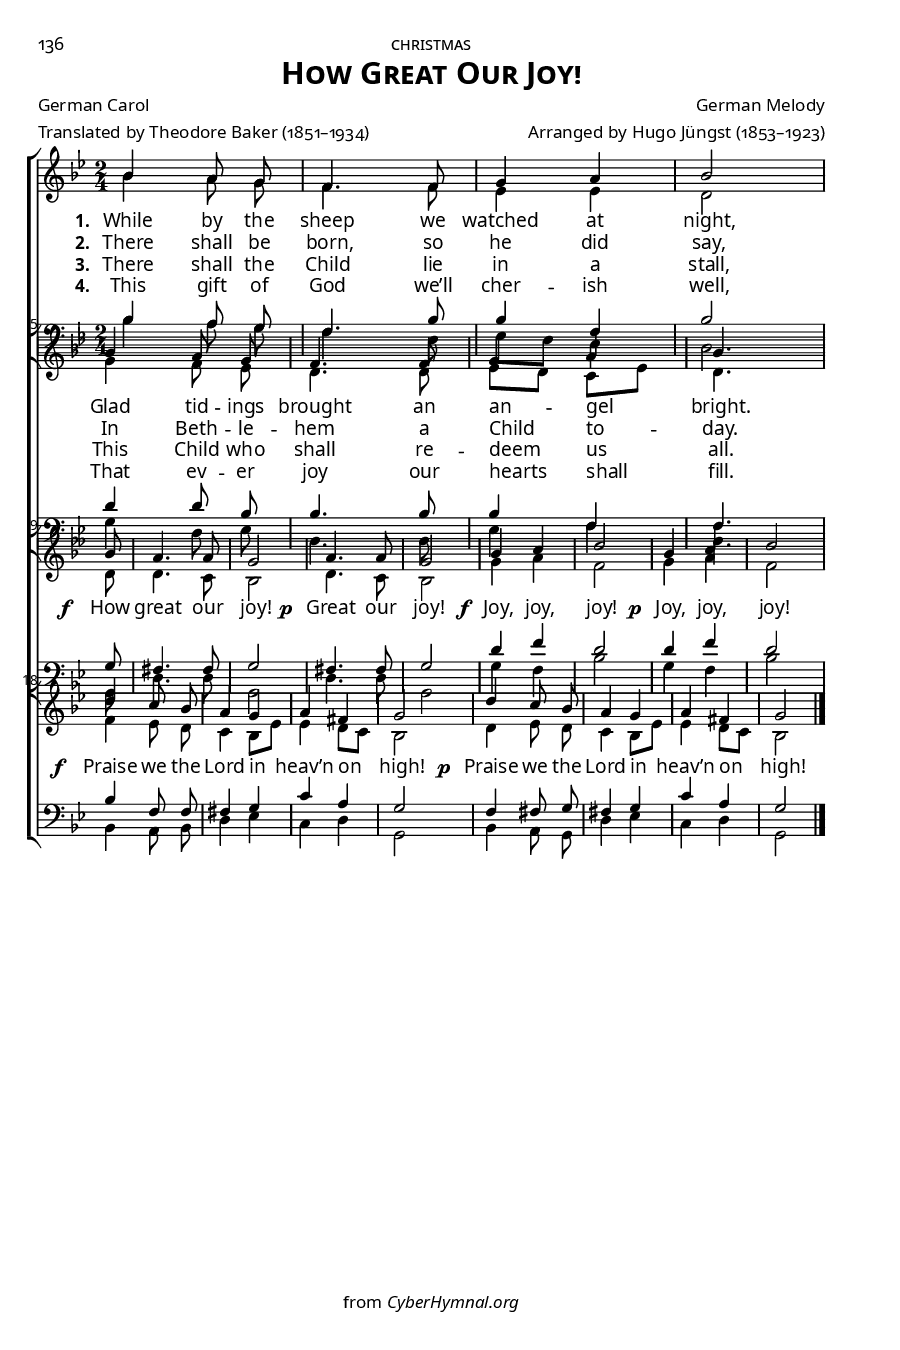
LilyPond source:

\version "2.14.2"
\include "util.ly"
\header {
    title = \markup{\override #'(font-name . "Garamond Premier Pro Semibold"){ \abs-fontsize #15 \smallCapsOldStyle"How Great Our Joy!"}}
    poet = \markup\oldStyleNum"German Carol"
    meter = \markup\oldStyleNum"Translated by Theodore Baker (1851–1934)"
    composer = \markup\oldStyleNum"German Melody"
    arranger = \markup\oldStyleNum"Arranged by Hugo Jüngst (1853–1923)"
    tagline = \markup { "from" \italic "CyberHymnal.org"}
  }\paper {
  print-all-headers = ##f
  paper-height = 9\in
  paper-width = 6\in
  indent = 0\in
  %system-system-spacing = #'((basic-distance . 10) (padding . 0))
  system-system-spacing =
    #'((basic-distance . 0)
       (minimum-distance . 0)
       (padding . -5)
       (stretchability . 100))
  score-markup-spacing =
    #'((basic-distance . 0)
       (minimum-distance . 0)
       (padding . 0)
       (stretchability . 0))
  ragged-last-bottom = ##t
  ragged-bottom = ##f
  two-sided = ##t
  inner-margin = 0.5\in
  outer-margin = 0.25\in
  top-margin = 0.25\in
  bottom-margin = 0.25\in
  first-page-number = #136
  print-first-page-number = ##t
  headerLine = \markup{\override #'(font-name . "Garamond Premier Pro") \smallCapsOldStyle"christmas"}
  oddHeaderMarkup = \markup\fill-line{
     \override #'(font-name . "Garamond Premier Pro")\abs-fontsize #8.5
     \combine 
        \fill-line{"" \on-the-fly #print-page-number-check-first
        \oldStylePageNum""
        }
        \fill-line{\headerLine}
  }
  evenHeaderMarkup = \markup {
     \override #'(font-name . "Garamond Premier Pro")\abs-fontsize #8.5
     \combine
        \on-the-fly #print-page-number-check-first
        \oldStylePageNum""
        \fill-line{\headerLine}
  }
}
#(set-global-staff-size 15) \paper{ #(define fonts (make-pango-font-tree "GoudyOlSt BT" "Garamond Premier Pro" "Garamond Premier Pro" (/ 15 20))) }
global = {
  \key bes \major
  \time 2/4
  \autoBeamOff
}

sopMusic = \relative c' {
bes'4 a8 g |
f4. f8 |
g4 a |
bes2 |
bes4 a8  g |
f4. f8 |

g4 a |
bes4. bes8 |
a4. a8 |
g2 |
a4. a8 |
g2 |

bes4 c |
d2 |
bes4 c |
d2 | \break
d4 c8 bes |
a4 g |

a4 fis |
g2 |
d'4 c8 bes |
a4 g |
a fis |
g2 \bar "|."
}

altoMusic = \relative c' {
bes'4 a8 g |
f4. f8 |
ees4 ees |
d2 |
g4 f8 ees |
d4. d8 |

ees8[ d] c[ ees] |
d4. d8 |
d4. c8 |
bes2 |
d4. c8 |
bes2 |

g'4 a |
f2 |
g4 a |
f2 |
f4 ees8 d |
c4 bes8[ ees] |

ees4 d8[ c] |
bes2 |
d4 ees8 d |
c4 bes8[ ees] |
ees4 d8[ c] |
bes2 \bar "|."
}
altoWords = {
  \dropLyricsIX
  \lyricmode {
    \set stanza = #"1. "
    While by the sheep we watched at night,
    Glad tid -- ings brought an an -- gel bright.
  }
  \set stanza = \markup\dynamic"f  "
  \lyricmode {
    How great our joy!
  }
  \set stanza = \markup\dynamic"p "
  \lyricmode {
    Great our joy!
  }
  \set stanza = \markup\dynamic"f "
  \lyricmode {
    Joy, joy, joy!
  }
  \set stanza = \markup\dynamic"p "
  \lyricmode {
    Joy, joy, joy!
  }
  \set stanza = \markup\dynamic"f  "
  \lyricmode {
    Praise we the Lord in heav’n on high!
  }
  \set stanza = \markup\dynamic"  p "
  \lyricmode {
    Praise we the Lord in heav’n on high!
  }
}
altoWordsII = \lyricmode {
  \dropLyricsIX
%\markup\italic
  \set stanza = #"2. "
There shall be born, so he did say,
In Beth -- le -- hem a Child to -- day.
}
altoWordsIII = \lyricmode {
  \dropLyricsIX
  \set stanza = #"3. "
There shall the Child lie in a stall,
This Child who shall re -- deem us all.
}
altoWordsIV = \lyricmode {
  \dropLyricsIX
  \set stanza = #"4. "
This gift of God we’ll cher -- ish well,
That ev -- er joy our hearts shall fill.
}
altoWordsV = \lyricmode {
  \set stanza = #"5. "
  \set ignoreMelismata = ##t
}
altoWordsVI = \lyricmode {
  \set stanza = #"6. "
  \set ignoreMelismata = ##t
}
tenorMusic = \relative c' {
bes4 a8 g |
f4. bes8 |
bes4 f |
bes2 |
d4 d8 bes |
bes4. bes8 |

bes4 f |
\partial 4. f4. |\break
\partial 8 g8 |
fis4. fis8 |
g2 |
fis4. fis8 |
g2 |

d'4 f |
d2 |
d4 f |
d2 |
bes4 f8 f |
fis4 g |

c a |
g2 |
f4 fis8 g |
fis4 g |
c a |
g2 \bar "|."

}
tenorWords = \lyricmode {

}

bassMusic = \relative c {
bes'4 a8 g |
f4. d8 |
ees[ d] c4 |
bes2 |
g'4 d8 ees |
bes4. bes8 |

ees4 f |
bes,4. g8 |
d'4. d8 |
g,2 |
d'4. d8 |
g,2 |

g'4 f |
bes2 |
g4 f |
bes2 |
bes,4 a8 bes |
d4 ees |

c d |
g,2 |
bes4 a8 g |
d'4 ees |
c d |
g,2 \bar "|."
}
bassWords = \lyricmode {

}

pianoRH = \relative c' {
  
}
pianoLH = \relative c' {
  
}

\score {
  <<
   \new ChoirStaff <<
    \new Staff = women <<
      \new Voice = "sopranos" { \voiceOne << \global \sopMusic >> }
      \new Voice = "altos" { \voiceTwo << \global \altoMusic >> }
    >>
    \new Lyrics = "altosVI"  \with { alignBelowContext = #"women" } \lyricsto "altos" \altoWordsVI
    \new Lyrics = "altosV"  \with { alignBelowContext = #"women" } \lyricsto "altos" \altoWordsV
    \new Lyrics = "altosIV"  \with { alignBelowContext = #"women" } \lyricsto "altos" \altoWordsIV
    \new Lyrics = "altosIII"  \with { alignBelowContext = #"women" } \lyricsto "altos" \altoWordsIII
    \new Lyrics = "altosII"  \with { alignBelowContext = #"women" } \lyricsto "altos" \altoWordsII
    \new Lyrics = "altos"  \with { alignBelowContext = #"women" \override VerticalAxisGroup #'nonstaff-relatedstaff-spacing = #'((padding . -0.5)) } \lyricsto "altos" \altoWords
   \new Staff = men <<
      \clef bass
      \new Voice = "tenors" { \voiceOne << \global \tenorMusic >> }
      \new Voice = "basses" { \voiceTwo << \global \bassMusic >> }
    >>
    \new Lyrics \with { alignAboveContext = #"men" \override VerticalAxisGroup #'nonstaff-relatedstaff-spacing = #'((basic-distance . 1)) } \lyricsto "tenors" \tenorWords
    \new Lyrics \with { alignBelowContext = #"men" \override VerticalAxisGroup #'nonstaff-relatedstaff-spacing = #'((basic-distance . 1)) } \lyricsto "basses" \bassWords
  >>
%    \new PianoStaff << \new Staff { \new Voice { \pianoRH } } \new Staff { \clef "bass" \pianoLH } >>
  >>
  \layout {
    \context {
      \Score
      %\override SpacingSpanner #'base-shortest-duration = #(ly:make-moment 1 8)
      %\override SpacingSpanner #'common-shortest-duration = #(ly:make-moment 1 4)
    }
    \context {
      % Remove all empty staves
      % \Staff \RemoveEmptyStaves \override VerticalAxisGroup #'remove-first = ##t
    }
    \context {
      \Lyrics
      \override LyricText #'X-offset = #center-on-word
    }
  }
  
  \midi {
    \tempo 4 = 120
    \set Staff.midiInstrument = "flute"
  
    \context {
      \Voice
      \remove "Dynamic_performer"
    }
  }
}
